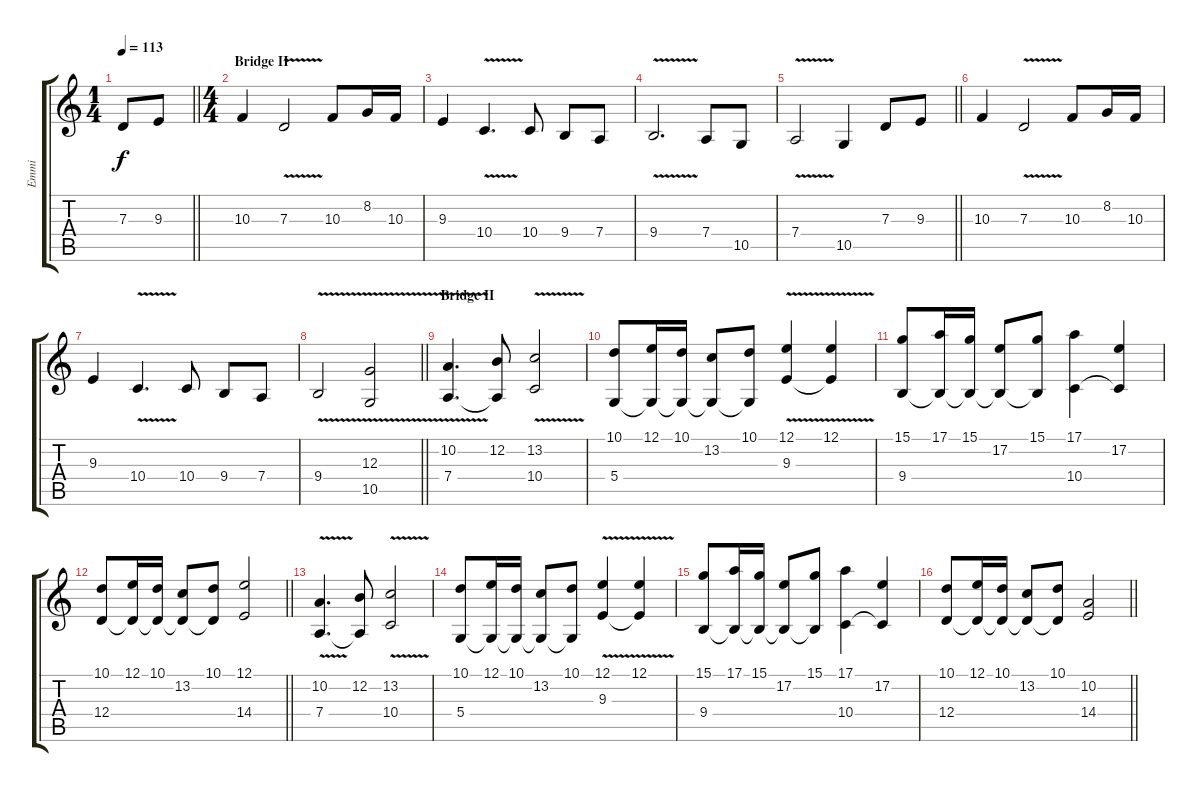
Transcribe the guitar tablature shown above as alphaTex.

\track ("Emmi" "Emmi") {instrument stringensemble1}
\staff {score tabs}
\tuning (E4 B3 G3 D3 A2 E2) {hide}
\ts (1 4)
\section ("" "")
\tempo 113
\clef g2
\barLineRight lightlight
\ks c
7.3.8{dy f volume 9 instrument violin} 9.3.8 |
\ts (4 4)
\section ("" "Bridge II")
10.3.4 7.3{v}.2 10.3.8 8.2.16 10.3.16 |
9.3.4 10.4{v}.4{d} 10.4.8 9.4.8 7.4.8 |
9.4{v}.2{d} 7.4.8 10.5.8 |
\barLineRight lightlight
7.4{v}.2 10.5.4 7.3.8 9.3.8 |
\section ("" "")
10.3.4 7.3{v}.2 10.3.8 8.2.16 10.3.16 |
9.3.4 10.4{v}.4{d} 10.4.8 9.4.8 7.4.8 |
\barLineRight lightlight
9.4{v}.2 (12.3 10.5{v}).2 |
\section ("" "Bridge II")
(10.2{v} 7.4).4{d} (12.2 7.4{t}).8 (13.2{v} 10.4).2 |
(10.1 5.4).8 (12.1 5.4{t}).16 (10.1 5.4{t}).16 (13.2 5.4{t}).8 (10.1 5.4{t}).8 (12.1{v} 9.3).4 (12.1{v} 9.3{t}).4 |
(15.1 9.4).8 (17.1 9.4{t}).16 (15.1 9.4{t}).16 (17.2 9.4{t}).8 (15.1 9.4{t}).8 (17.1 10.4).4 (17.2 10.4{t}).4 |
\barLineRight lightlight
(10.1 12.4).8 (12.1 12.4{t}).16 (10.1 12.4{t}).16 (13.2 12.4{t}).8 (10.1 12.4{t}).8 (12.1 14.4).2 |
\section ("" "")
(10.2{v} 7.4).4{d volume 9} (12.2 7.4{t}).8 (13.2{v} 10.4).2 |
(10.1 5.4).8 (12.1 5.4{t}).16 (10.1 5.4{t}).16 (13.2 5.4{t}).8 (10.1 5.4{t}).8 (12.1{v} 9.3).4 (12.1{v} 9.3{t}).4 |
(15.1 9.4).8 (17.1 9.4{t}).16 (15.1 9.4{t}).16 (17.2 9.4{t}).8 (15.1 9.4{t}).8 (17.1 10.4).4 (17.2 10.4{t}).4 |
\barLineRight lightlight
(10.1 12.4).8 (12.1 12.4{t}).16 (10.1 12.4{t}).16 (13.2 12.4{t}).8 (10.1 12.4{t}).8 (10.2 14.4).2
